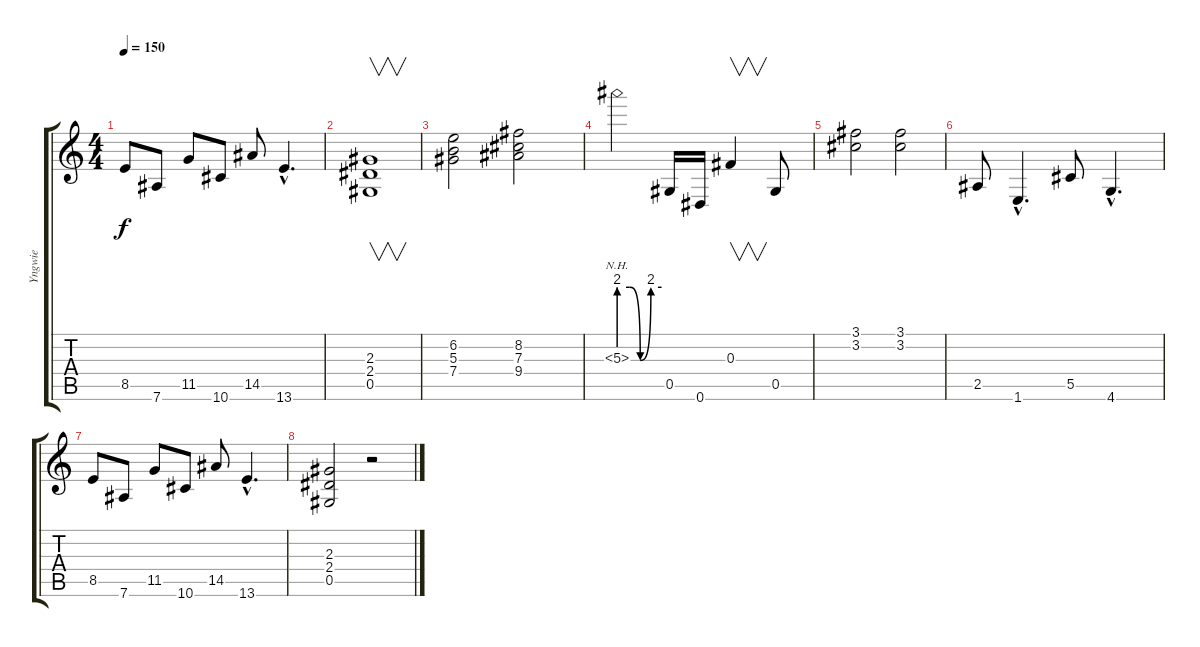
\track ("Yngwie" "Yngwie") {instrument distortionguitar}
\staff {score tabs}
\tuning (Eb4 Bb3 Gb3 Db3 Ab2 Eb2) {hide}
\ts (4 4)
\tempo 150
\clef g2
\ks c
8.5.8{dy f} 7.6.8 11.5.8 10.6.8 14.5.8 13.6{hac}.4{d} |
(2.3 2.4 0.5).1{v} |
(6.2 5.3 7.4).2 (8.2 7.3 9.4).2 |
5.3{be (custom 0 8 15 8 30 0 45 8 60 8) nh}.2 0.5.16 0.6.16 0.3.4{v} 0.5.8 |
(3.1 3.2).2{instrument guitarharmonics} (3.1 3.2).2{instrument guitarharmonics} |
2.5.8{instrument distortionguitar} 1.6{hac}.4{d} 5.5.8 4.6{hac}.4{d} |
8.5.8 7.6.8 11.5.8 10.6.8 14.5.8 13.6{hac}.4{d} |
(2.3 2.4 0.5).2 r.2
